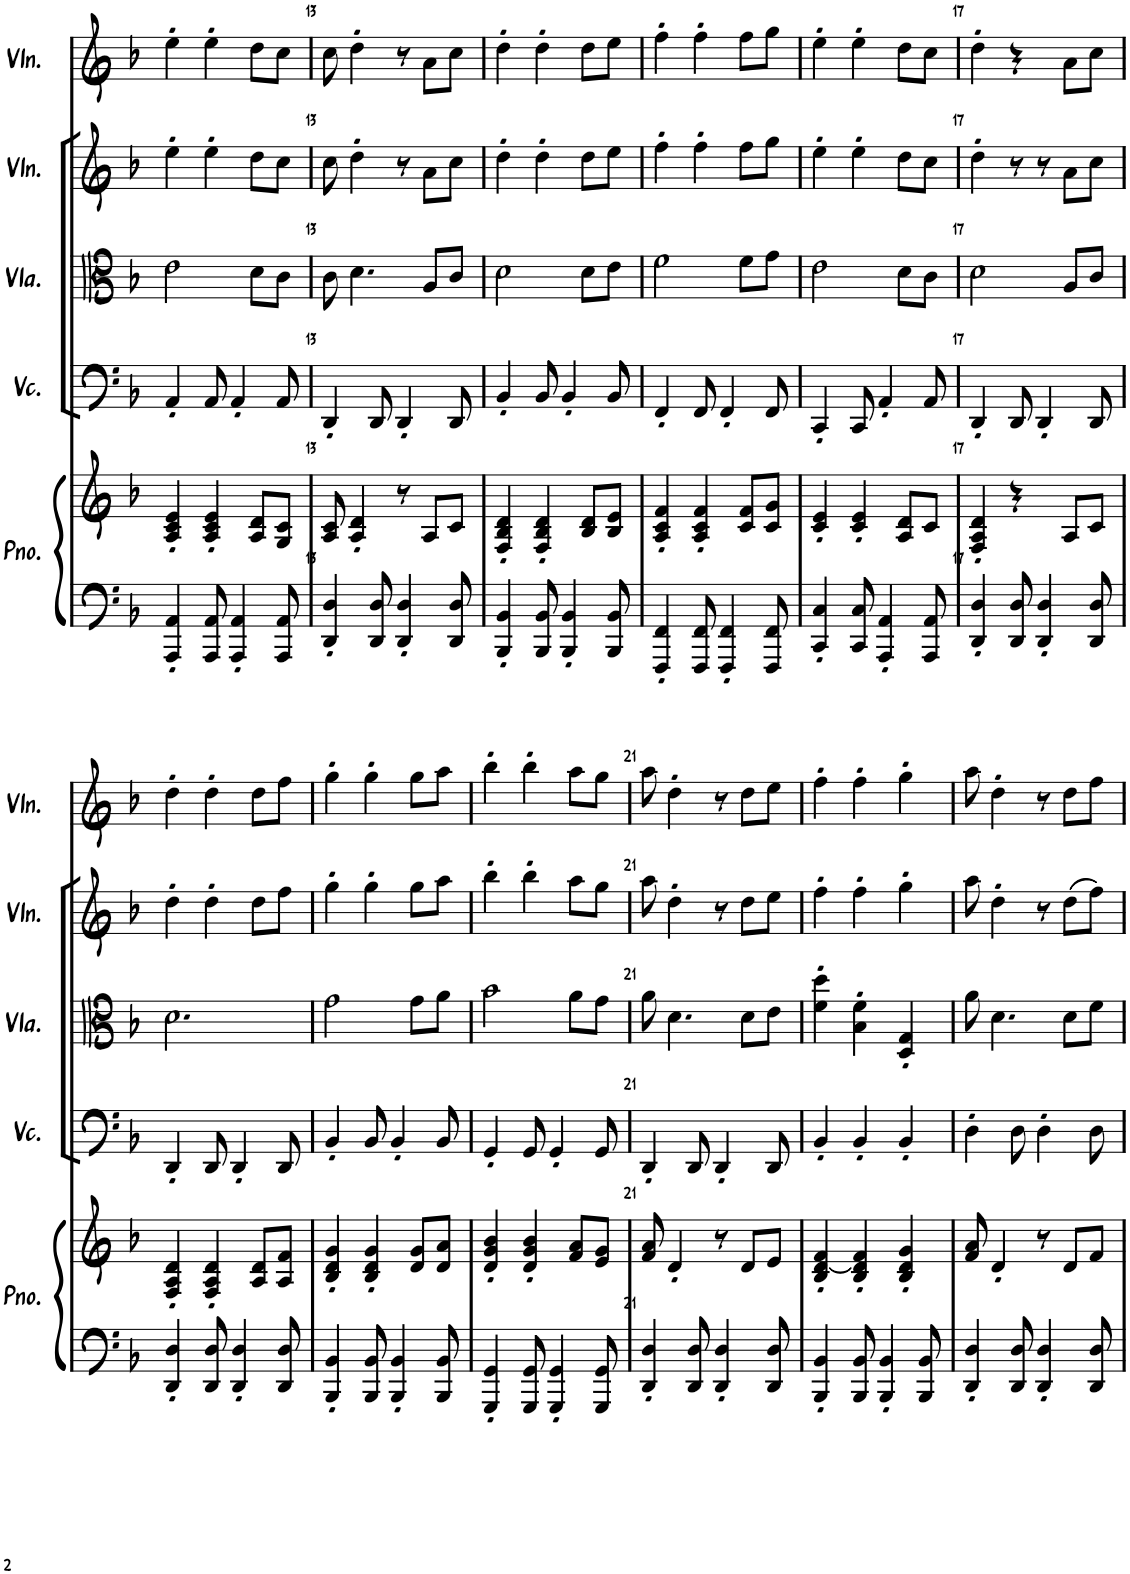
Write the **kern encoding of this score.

**kern	**kern	**kern	**kern	**kern	**kern
*part5	*part5	*part4	*part3	*part2	*part1
*staff6	*staff5	*staff4	*staff3	*staff2	*staff1
*I"Piano	*	*I"Violoncello	*I"Viola	*I"Violin	*I"Violin
*I'Pno.	*	*I'Vc.	*I'Vla.	*I'Vln.	*I'Vln.
!!LO:PB:g=z
*clefF4	*clefG2	*clefF4	*clefC3	*clefG2	*clefG2
*k[b-]	*k[b-]	*k[b-]	*k[b-]	*k[b-]	*k[b-]
*M3/4	*M3/4	*M3/4	*M3/4	*M3/4	*M3/4
=12	=12	=12	=12	=12	=12
4AAA/' 4AA/'	4A/' 4c/' 4e/'	4AA'/	2e\	4ee'\	4ee'\
8AAA/ 8AA/	4A/' 4c/' 4e/'	8AA/	.	4ee'\	4ee'\
4AAA/' 4AA/'	.	4AA'/	.	.	.
.	8A/ 8d/L	.	8d\L	8dd\L	8dd\L
8AAA/ 8AA/	8G/ 8c/J	8AA/	8c\J	8cc\J	8cc\J
=13	=13	=13	=13	=13	=13
4DD/' 4D/'	8A/ 8c/	4DD'/	8c\	8cc\	8cc\
.	4A/' 4d/'	.	4.d\	4dd'\	4dd'\
8DD/ 8D/	.	8DD/	.	.	.
4DD/' 4D/'	8r	4DD'/	.	8r	8r
.	8A/L	.	8A/L	8a\L	8a\L
8DD/ 8D/	8c/J	8DD/	8c/J	8cc\J	8cc\J
=14	=14	=14	=14	=14	=14
4BBB-/' 4BB-/'	4F/' 4B-/' 4d/'	4BB-'/	2d\	4dd'\	4dd'\
8BBB-/ 8BB-/	4F/' 4B-/' 4d/'	8BB-/	.	4dd'\	4dd'\
4BBB-/' 4BB-/'	.	4BB-'/	.	.	.
.	8B-/ 8d/L	.	8d\L	8dd\L	8dd\L
8BBB-/ 8BB-/	8B-/ 8e/J	8BB-/	8e\J	8ee\J	8ee\J
=15	=15	=15	=15	=15	=15
4FFF/' 4FF/'	4A/' 4c/' 4f/'	4FF'/	2f\	4ff'\	4ff'\
8FFF/ 8FF/	4A/' 4c/' 4f/'	8FF/	.	4ff'\	4ff'\
4FFF/' 4FF/'	.	4FF'/	.	.	.
.	8c/ 8f/L	.	8f\L	8ff\L	8ff\L
8FFF/ 8FF/	8c/ 8g/J	8FF/	8g\J	8gg\J	8gg\J
=16	=16	=16	=16	=16	=16
4CC/' 4C/'	4c/' 4e/'	4CC'/	2e\	4ee'\	4ee'\
8CC/ 8C/	4c/' 4e/'	8CC/	.	4ee'\	4ee'\
4AAA/' 4AA/'	.	4AA'/	.	.	.
.	8A/ 8d/L	.	8d\L	8dd\L	8dd\L
8AAA/ 8AA/	8c/J	8AA/	8c\J	8cc\J	8cc\J
=17	=17	=17	=17	=17	=17
4DD/' 4D/'	4F/' 4A/' 4d/'	4DD'/	2d\	4dd'\	4dd'\
8DD/ 8D/	4r	8DD/	.	8r	4r
4DD/' 4D/'	.	4DD'/	.	8r	.
.	8A/L	.	8A/L	8a\L	8a\L
8DD/ 8D/	8c/J	8DD/	8c/J	8cc\J	8cc\J
!!LO:LB:g=z
=18	=18	=18	=18	=18	=18
4DD/' 4D/'	4F/' 4A/' 4d/'	4DD'/	2.d\	4dd'\	4dd'\
8DD/ 8D/	4F/' 4A/' 4d/'	8DD/	.	4dd'\	4dd'\
4DD/' 4D/'	.	4DD'/	.	.	.
.	8A/ 8d/L	.	.	8dd\L	8dd\L
8DD/ 8D/	8A/ 8f/J	8DD/	.	8ff\J	8ff\J
=19	=19	=19	=19	=19	=19
4BBB-/' 4BB-/'	4B-/' 4d/' 4g/'	4BB-'/	2g\	4gg'\	4gg'\
8BBB-/ 8BB-/	4B-/' 4d/' 4g/'	8BB-/	.	4gg'\	4gg'\
4BBB-/' 4BB-/'	.	4BB-'/	.	.	.
.	8d/ 8g/L	.	8g\L	8gg\L	8gg\L
8BBB-/ 8BB-/	8d/ 8a/J	8BB-/	8a\J	8aa\J	8aa\J
=20	=20	=20	=20	=20	=20
4GGG/' 4GG/'	4d/' 4g/' 4b-/'	4GG'/	2b-\	4bb-'\	4bb-'\
8GGG/ 8GG/	4d/' 4g/' 4b-/'	8GG/	.	4bb-'\	4bb-'\
4GGG/' 4GG/'	.	4GG'/	.	.	.
.	8f/ 8a/L	.	8a\L	8aa\L	8aa\L
8GGG/ 8GG/	8e/ 8g/J	8GG/	8g\J	8gg\J	8gg\J
=21	=21	=21	=21	=21	=21
4DD/' 4D/'	8f/ 8a/	4DD'/	8a\	8aa\	8aa\
.	4d'/	.	4.d\	4dd'\	4dd'\
8DD/ 8D/	.	8DD/	.	.	.
4DD/' 4D/'	8r	4DD'/	.	8r	8r
.	8d/L	.	8d\L	8dd\L	8dd\L
8DD/ 8D/	8e/J	8DD/	8e\J	8ee\J	8ee\J
=22	=22	=22	=22	=22	=22
4BBB-/' 4BB-/'	4B-/' [4d/' 4f/'	4BB-'/	4f\' 4dd\'	4ff'\	4ff'\
8BBB-/ 8BB-/	4B-/' 4d/]' 4f/'	4BB-'/	4B-\' 4f\'	4ff'\	4ff'\
4BBB-/' 4BB-/'	.	.	.	.	.
.	4B-/' 4d/' 4g/'	4BB-'/	4D/' 4G/'	4gg'\	4gg'\
8BBB-/ 8BB-/	.	.	.	.	.
=23	=23	=23	=23	=23	=23
4DD/' 4D/'	8f/ 8a/	4D'\	8a\	8aa\	8aa\
.	4d'/	.	4.d\	4dd'\	4dd'\
8DD/ 8D/	.	8D\	.	.	.
4DD/' 4D/'	8r	4D'\	.	8r	8r
.	8d/L	.	8d\L	(8dd\L	8dd\L
8DD/ 8D/	8f/J	8D\	8f\J	8ff\J)	8ff\J
=	=	=	=	=	=
*-	*-	*-	*-	*-	*-
